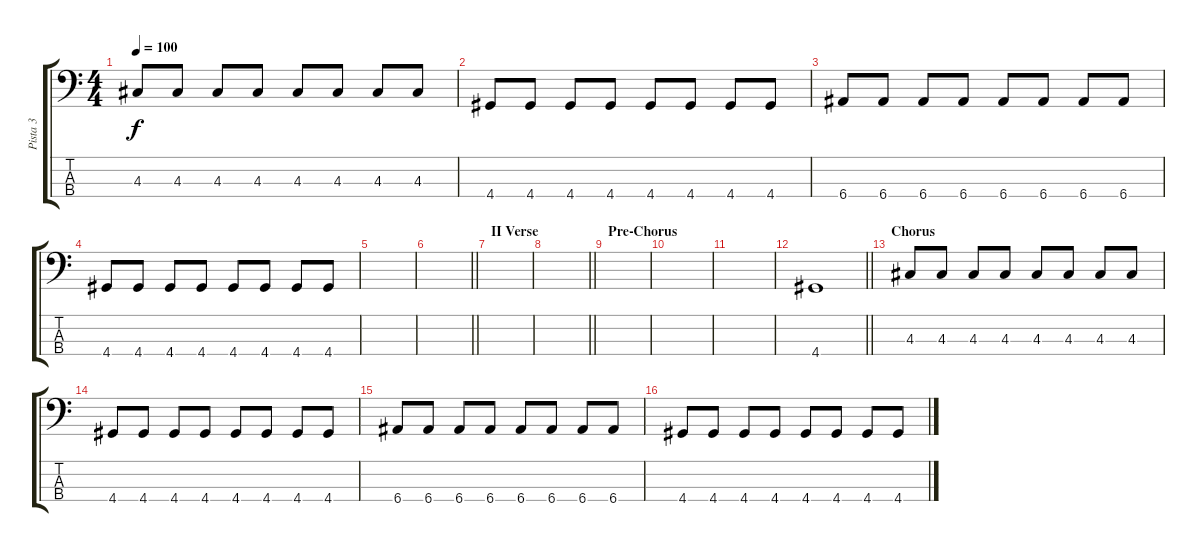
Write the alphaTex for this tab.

\track ("Pista 3" "Pista 3") {instrument electricbassfinger}
\staff {score tabs}
\tuning (G2 D2 A1 E1) {hide}
\ts (4 4)
\tempo 100
\clef f4
\ks c
4.3.8{dy f} 4.3.8 4.3.8 4.3.8 4.3.8 4.3.8 4.3.8 4.3.8 |
4.4.8 4.4.8 4.4.8 4.4.8 4.4.8 4.4.8 4.4.8 4.4.8 |
6.4.8 6.4.8 6.4.8 6.4.8 6.4.8 6.4.8 6.4.8 6.4.8 |
4.4.8 4.4.8 4.4.8 4.4.8 4.4.8 4.4.8 4.4.8 4.4.8 |
|
\barLineRight lightlight
|
\section ("" "II Verse")
|
\barLineRight lightlight
|
\section ("" "Pre-Chorus")
|
|
|
\barLineRight lightlight
4.4.1 |
\section ("" "Chorus")
4.3.8 4.3.8 4.3.8 4.3.8 4.3.8 4.3.8 4.3.8 4.3.8 |
4.4.8 4.4.8 4.4.8 4.4.8 4.4.8 4.4.8 4.4.8 4.4.8 |
6.4.8 6.4.8 6.4.8 6.4.8 6.4.8 6.4.8 6.4.8 6.4.8 |
4.4.8 4.4.8 4.4.8 4.4.8 4.4.8 4.4.8 4.4.8 4.4.8
